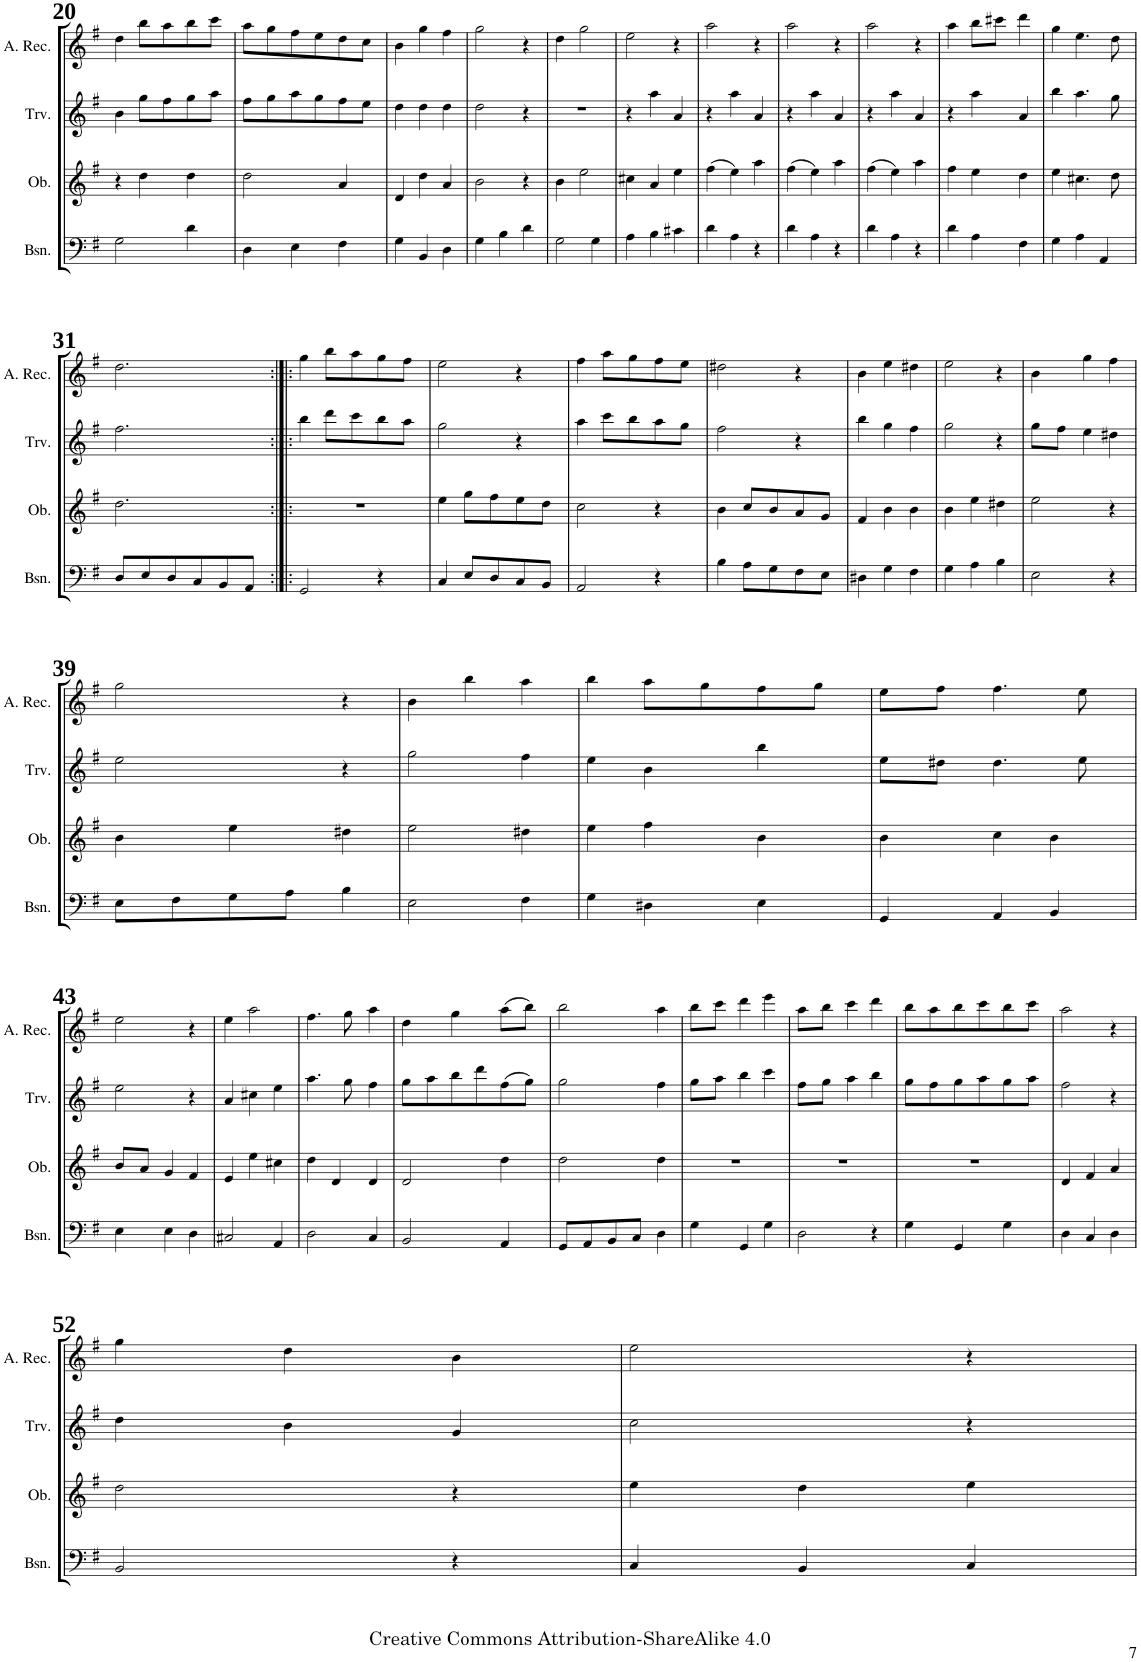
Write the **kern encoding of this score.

**kern	**kern	**kern	**kern
*part4	*part3	*part2	*part1
*staff4	*staff3	*staff2	*staff1
*I"Fagott	*I"Oboe	*I"Traverso	*I"Alto Recorder
*	*I'Ob.	*I'Trv.	*I'A. Rec.
!!LO:PB:g=z
*clefF4	*clefG2	*clefG2	*clefG2
*k[f#]	*k[f#]	*k[f#]	*k[f#]
*M3/4	*M3/4	*M3/4	*M3/4
=20	=20	=20	=20
2G\	4r	4b\	4dd\
.	4dd\	8gg\L	8bb\L
.	.	8ff#\	8aa\
4d\	4dd\	8gg\	8bb\
.	.	8aa\J	8ccc\J
=21	=21	=21	=21
4D\	2dd\	8ff#\L	8aa\L
.	.	8gg\	8gg\
4E\	.	8aa\	8ff#\
.	.	8gg\	8ee\
4F#\	4a/	8ff#\	8dd\
.	.	8ee\J	8cc\J
=22	=22	=22	=22
4G\	4d/	4dd\	4b\
4BB/	4dd\	4dd\	4gg\
4D\	4a/	4dd\	4ff#\
=23	=23	=23	=23
4G\	2b\	2dd\	2gg\
4B\	.	.	.
4d\	4r	4r	4r
=24	=24	=24	=24
2G\	4b\	2.r	4dd\
.	2ee\	.	2gg\
4G\	.	.	.
=25	=25	=25	=25
4A\	4cc#X\	4r	2ee\
4B\	4a/	4aa\	.
4c#X\	4ee\	4a/	4r
=26	=26	=26	=26
4d\	(4ff#\	4r	2aa\
4A\	4ee\)	4aa\	.
4r	4aa\	4a/	4r
=27	=27	=27	=27
4d\	(4ff#\	4r	2aa\
4A\	4ee\)	4aa\	.
4r	4aa\	4a/	4r
=28	=28	=28	=28
4d\	(4ff#\	4r	2aa\
4A\	4ee\)	4aa\	.
4r	4aa\	4a/	4r
=29	=29	=29	=29
4d\	4ff#\	4r	4aa\
4A\	4ee\	4aa\	8bb\L
.	.	.	8ccc#X\J
4F#\	4dd\	4a/	4ddd\
=30	=30	=30	=30
4G\	4ee\	4bb\	4gg\
4A\	4.cc#X\	4.aa\	4.ee\
4AA/	.	.	.
.	8dd\	8gg\	8dd\
!!LO:LB:g=z
=31	=31	=31	=31
8D/L	2.dd\	2.ff#\	2.dd\
8E/	.	.	.
8D/	.	.	.
8C/	.	.	.
8BB/	.	.	.
8AA/J	.	.	.
=32:|!|:	=32:|!|:	=32:|!|:	=32:|!|:
2GG/	2.r	4bb\	4gg\
.	.	8ddd\L	8bb\L
.	.	8ccc\	8aa\
4r	.	8bb\	8gg\
.	.	8aa\J	8ff#\J
=33	=33	=33	=33
4C/	4ee\	2gg\	2ee\
8E/L	8gg\L	.	.
8D/	8ff#\	.	.
8C/	8ee\	4r	4r
8BB/J	8dd\J	.	.
=34	=34	=34	=34
2AA/	2cc\	4aa\	4ff#\
.	.	8ccc\L	8aa\L
.	.	8bb\	8gg\
4r	4r	8aa\	8ff#\
.	.	8gg\J	8ee\J
=35	=35	=35	=35
4B\	4b\	2ff#\	2dd#X\
8A\L	8cc/L	.	.
8G\	8b/	.	.
8F#\	8a/	4r	4r
8E\J	8g/J	.	.
=36	=36	=36	=36
4D#X\	4f#/	4bb\	4b\
4G\	4b\	4gg\	4ee\
4F#\	4b\	4ff#\	4dd#X\
=37	=37	=37	=37
4G\	4b\	2gg\	2ee\
4A\	4ee\	.	.
4B\	4dd#X\	4r	4r
=38	=38	=38	=38
2E\	2ee\	8gg\L	4b\
.	.	8ff#\J	.
.	.	4ee\	4gg\
4r	4r	4dd#X\	4ff#\
!!LO:LB:g=z
=39	=39	=39	=39
8E\L	4b\	2ee\	2gg\
8F#\	.	.	.
8G\	4ee\	.	.
8A\J	.	.	.
4B\	4dd#X\	4r	4r
=40	=40	=40	=40
2E\	2ee\	2gg\	4b\
.	.	.	4bb\
4F#\	4dd#X\	4ff#\	4aa\
=41	=41	=41	=41
4G\	4ee\	4ee\	4bb\
4D#X\	4ff#\	4b\	8aa\L
.	.	.	8gg\
4E\	4b\	4bb\	8ff#\
.	.	.	8gg\J
=42	=42	=42	=42
4GG/	4b\	8ee\L	8ee\L
.	.	8dd#X\J	8ff#\J
4AA/	4cc\	4.dd#\	4.ff#\
4BB/	4b\	.	.
.	.	8ee\	8ee\
!!LO:LB:g=z
=43	=43	=43	=43
4E\	8b/L	2ee\	2ee\
.	8a/J	.	.
4E\	4g/	.	.
4D\	4f#/	4r	4r
=44	=44	=44	=44
2C#X/	4e/	4a/	4ee\
.	4ee\	4cc#X\	2aa\
4AA/	4cc#X\	4ee\	.
=45	=45	=45	=45
2D\	4dd\	4.aa\	4.ff#\
.	4d/	.	.
.	.	8gg\	8gg\
4C/	4d/	4ff#\	4aa\
=46	=46	=46	=46
2BB/	2d/	8gg\L	4dd\
.	.	8aa\	.
.	.	8bb\	4gg\
.	.	8ddd\	.
4AA/	4dd\	(8ff#\	(8aa\L
.	.	8gg\J)	8bb\J)
=47	=47	=47	=47
8GG/L	2dd\	2gg\	2bb\
8AA/	.	.	.
8BB/	.	.	.
8C/J	.	.	.
4D\	4dd\	4ff#\	4aa\
=48	=48	=48	=48
4G\	2.r	8gg\L	8bb\L
.	.	8aa\J	8ccc\J
4GG/	.	4bb\	4ddd\
4G\	.	4ccc\	4eee\
=49	=49	=49	=49
2D\	2.r	8ff#\L	8aa\L
.	.	8gg\J	8bb\J
.	.	4aa\	4ccc\
4r	.	4bb\	4ddd\
=50	=50	=50	=50
4G\	2.r	8gg\L	8bb\L
.	.	8ff#\	8aa\
4GG/	.	8gg\	8bb\
.	.	8aa\	8ccc\
4G\	.	8gg\	8bb\
.	.	8aa\J	8ccc\J
=51	=51	=51	=51
4D\	4d/	2ff#\	2aa\
4C/	4f#/	.	.
4D\	4a/	4r	4r
!!LO:LB:g=z
=52	=52	=52	=52
2BB/	2dd\	4dd\	4gg\
.	.	4b\	4dd\
4r	4r	4g/	4b\
=53	=53	=53	=53
4C/	4ee\	2cc\	2ee\
4BB/	4dd\	.	.
4C/	4ee\	4r	4r
=	=	=	=
*-	*-	*-	*-
